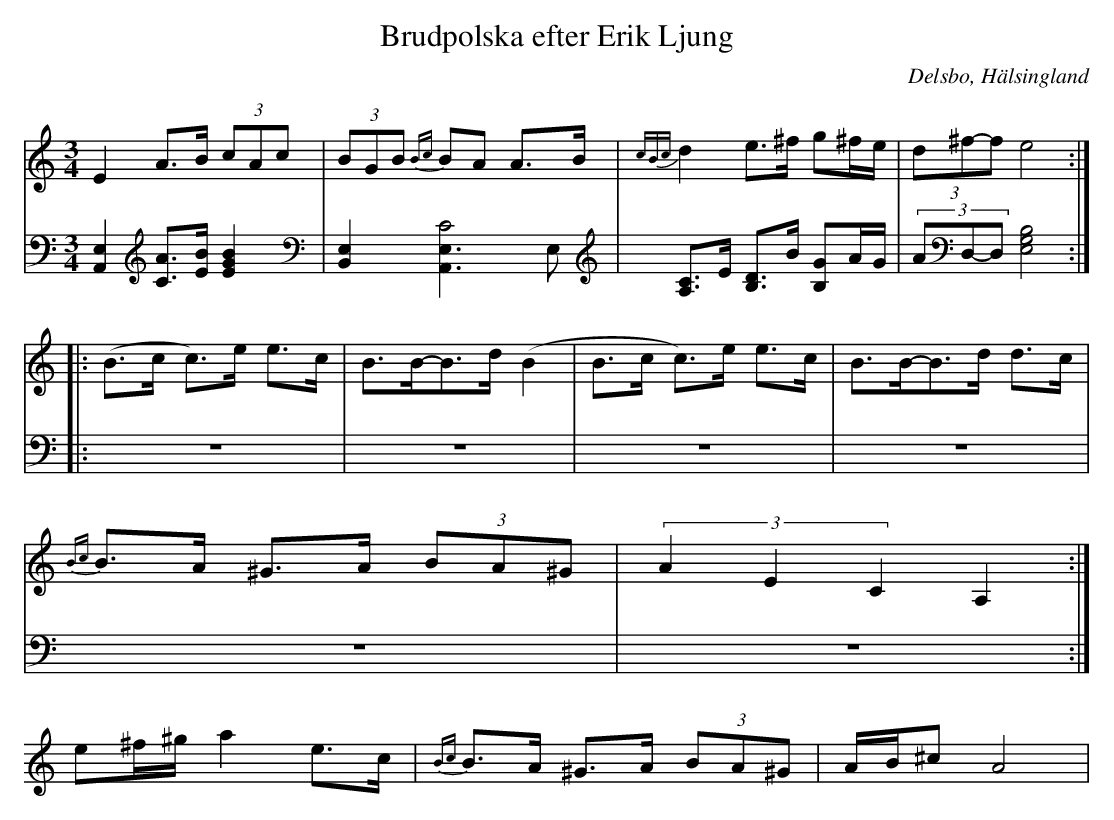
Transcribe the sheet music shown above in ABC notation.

X:1
T: Brudpolska efter Erik Ljung
Q: 105
O: Delsbo, Hälsingland
M: 3/4
L: 1/8
K: Am
V:1
V:2
V:1
E2 A>B (3cAc| (3BGB {Bc}BA A>B|{cBc}d2 e>^f g^f/e/|(3d^f-f e4 :|
|:(B>c c)>e e>c|B>B-B>d (B2|B>c c)>e e>c|B>B-B>d d>c|
{Bc}B>A ^G>A (3BA^G|(3A2E2C2 A,2:|
e^f/^g/ a2 e>c|{Bc}B>A ^G>A (3BA^G|A/B/^c A4|
V:2
[A,,2E,2] [AC]>[BE] [B2E2G2]|[B,,2E,2] [A,,3C4E,3]E,|[A,C]>E [B,D]>B [B,G]A/G/|(3AD,-D, [E,4G,4B,4]:|
|:z6|z6|z6|z6|
z6|z6:|
